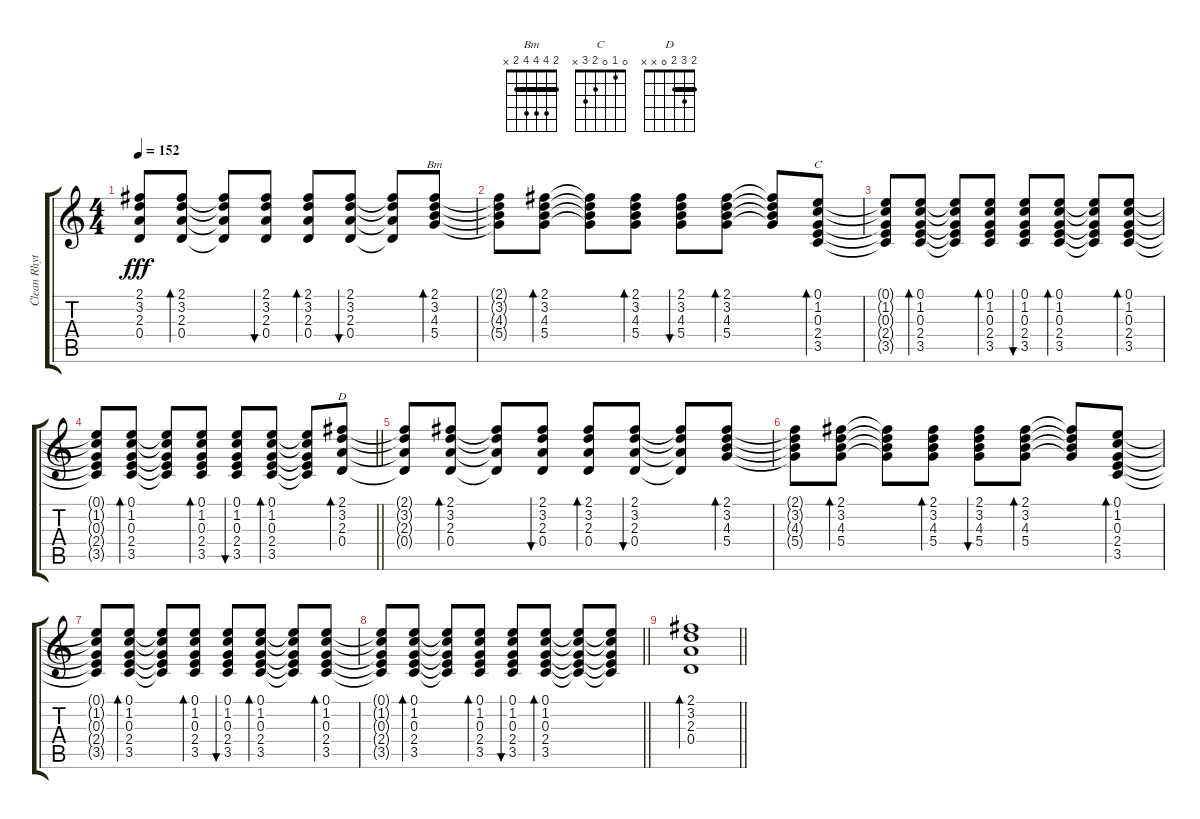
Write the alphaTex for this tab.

\track ("Clean Rhythm Guitar" "Clean Rhyt") {instrument electricguitarclean}
\staff {score tabs}
\tuning (E4 B3 G3 D3 A2 E2) {hide}
\chord ("Bm" 2 4 4 4 2 x) {barre 2}
\chord ("C" 0 1 0 2 3 x)
\chord ("D" 2 3 2 0 x x) {barre 2}
\ts (4 4)
\tempo 152
\clef g2
\ks c
(2.1{t} 3.2{t} 2.3{t} 0.4{t}).8{dy fff} (2.1 3.2 2.3 0.4).8{bd 60} (2.1{t} 3.2{t} 2.3{t} 0.4{t}).8 (2.1 3.2 2.3 0.4).8{bu 60} (2.1 3.2 2.3 0.4).8{bd 60} (2.1 3.2 2.3 0.4).8{bu 60} (2.1{t} 3.2{t} 2.3{t} 0.4{t}).8 (2.1 3.2 4.3 5.4).8{bd 60 ch "Bm"} |
(2.1{t} 3.2{t} 4.3{t} 5.4{t}).8 (2.1 3.2 4.3 5.4).8{bd 60} (2.1{t} 3.2{t} 4.3{t} 5.4{t}).8 (2.1 3.2 4.3 5.4).8{bd 60} (2.1 3.2 4.3 5.4).8{bu 60} (2.1 3.2 4.3 5.4).8{bd 60} (2.1{t} 3.2{t} 4.3{t} 5.4{t}).8 (0.1 1.2 0.3 2.4 3.5).8{bd 60 ch "C"} |
(0.1{t} 1.2{t} 0.3{t} 2.4{t} 3.5{t}).8 (0.1 1.2 0.3 2.4 3.5).8{bd 60} (0.1{t} 1.2{t} 0.3{t} 2.4{t} 3.5{t}).8 (0.1 1.2 0.3 2.4 3.5).8{bd 60} (0.1 1.2 0.3 2.4 3.5).8{bu 60} (0.1 1.2 0.3 2.4 3.5).8{bd 60} (0.1{t} 1.2{t} 0.3{t} 2.4{t} 3.5{t}).8 (0.1 1.2 0.3 2.4 3.5).8{bd 60} |
\barLineRight lightlight
(0.1{t} 1.2{t} 0.3{t} 2.4{t} 3.5{t}).8 (0.1 1.2 0.3 2.4 3.5).8{bd 60} (0.1{t} 1.2{t} 0.3{t} 2.4{t} 3.5{t}).8 (0.1 1.2 0.3 2.4 3.5).8{bd 60} (0.1 1.2 0.3 2.4 3.5).8{bu 60} (0.1 1.2 0.3 2.4 3.5).8{bd 60} (0.1{t} 1.2{t} 0.3{t} 2.4{t} 3.5{t}).8 (2.1 3.2 2.3 0.4).8{bd 60 ch "D"} |
(2.1{t} 3.2{t} 2.3{t} 0.4{t}).8 (2.1 3.2 2.3 0.4).8{bd 60} (2.1{t} 3.2{t} 2.3{t} 0.4{t}).8 (2.1 3.2 2.3 0.4).8{bu 60} (2.1 3.2 2.3 0.4).8{bd 60} (2.1 3.2 2.3 0.4).8{bu 60} (2.1{t} 3.2{t} 2.3{t} 0.4{t}).8 (2.1 3.2 4.3 5.4).8{bd 60} |
(2.1{t} 3.2{t} 4.3{t} 5.4{t}).8 (2.1 3.2 4.3 5.4).8{bd 60} (2.1{t} 3.2{t} 4.3{t} 5.4{t}).8 (2.1 3.2 4.3 5.4).8{bd 60} (2.1 3.2 4.3 5.4).8{bu 60} (2.1 3.2 4.3 5.4).8{bd 60} (2.1{t} 3.2{t} 4.3{t} 5.4{t}).8 (0.1 1.2 0.3 2.4 3.5).8{bd 60} |
(0.1{t} 1.2{t} 0.3{t} 2.4{t} 3.5{t}).8 (0.1 1.2 0.3 2.4 3.5).8{bd 60} (0.1{t} 1.2{t} 0.3{t} 2.4{t} 3.5{t}).8 (0.1 1.2 0.3 2.4 3.5).8{bd 60} (0.1 1.2 0.3 2.4 3.5).8{bu 60} (0.1 1.2 0.3 2.4 3.5).8{bd 60} (0.1{t} 1.2{t} 0.3{t} 2.4{t} 3.5{t}).8 (0.1 1.2 0.3 2.4 3.5).8{bd 60} |
\barLineRight lightlight
(0.1{t} 1.2{t} 0.3{t} 2.4{t} 3.5{t}).8 (0.1 1.2 0.3 2.4 3.5).8{bd 60} (0.1{t} 1.2{t} 0.3{t} 2.4{t} 3.5{t}).8 (0.1 1.2 0.3 2.4 3.5).8{bd 60} (0.1 1.2 0.3 2.4 3.5).8{bu 60} (0.1 1.2 0.3 2.4 3.5).8{bd 60} (0.1{t} 1.2{t} 0.3{t} 2.4{t} 3.5{t}).8 (0.1{t} 1.2{t} 0.3{t} 2.4{t} 3.5{t}).8 |
\barLineRight lightlight
(2.1 3.2 2.3 0.4).1{bd 60}
